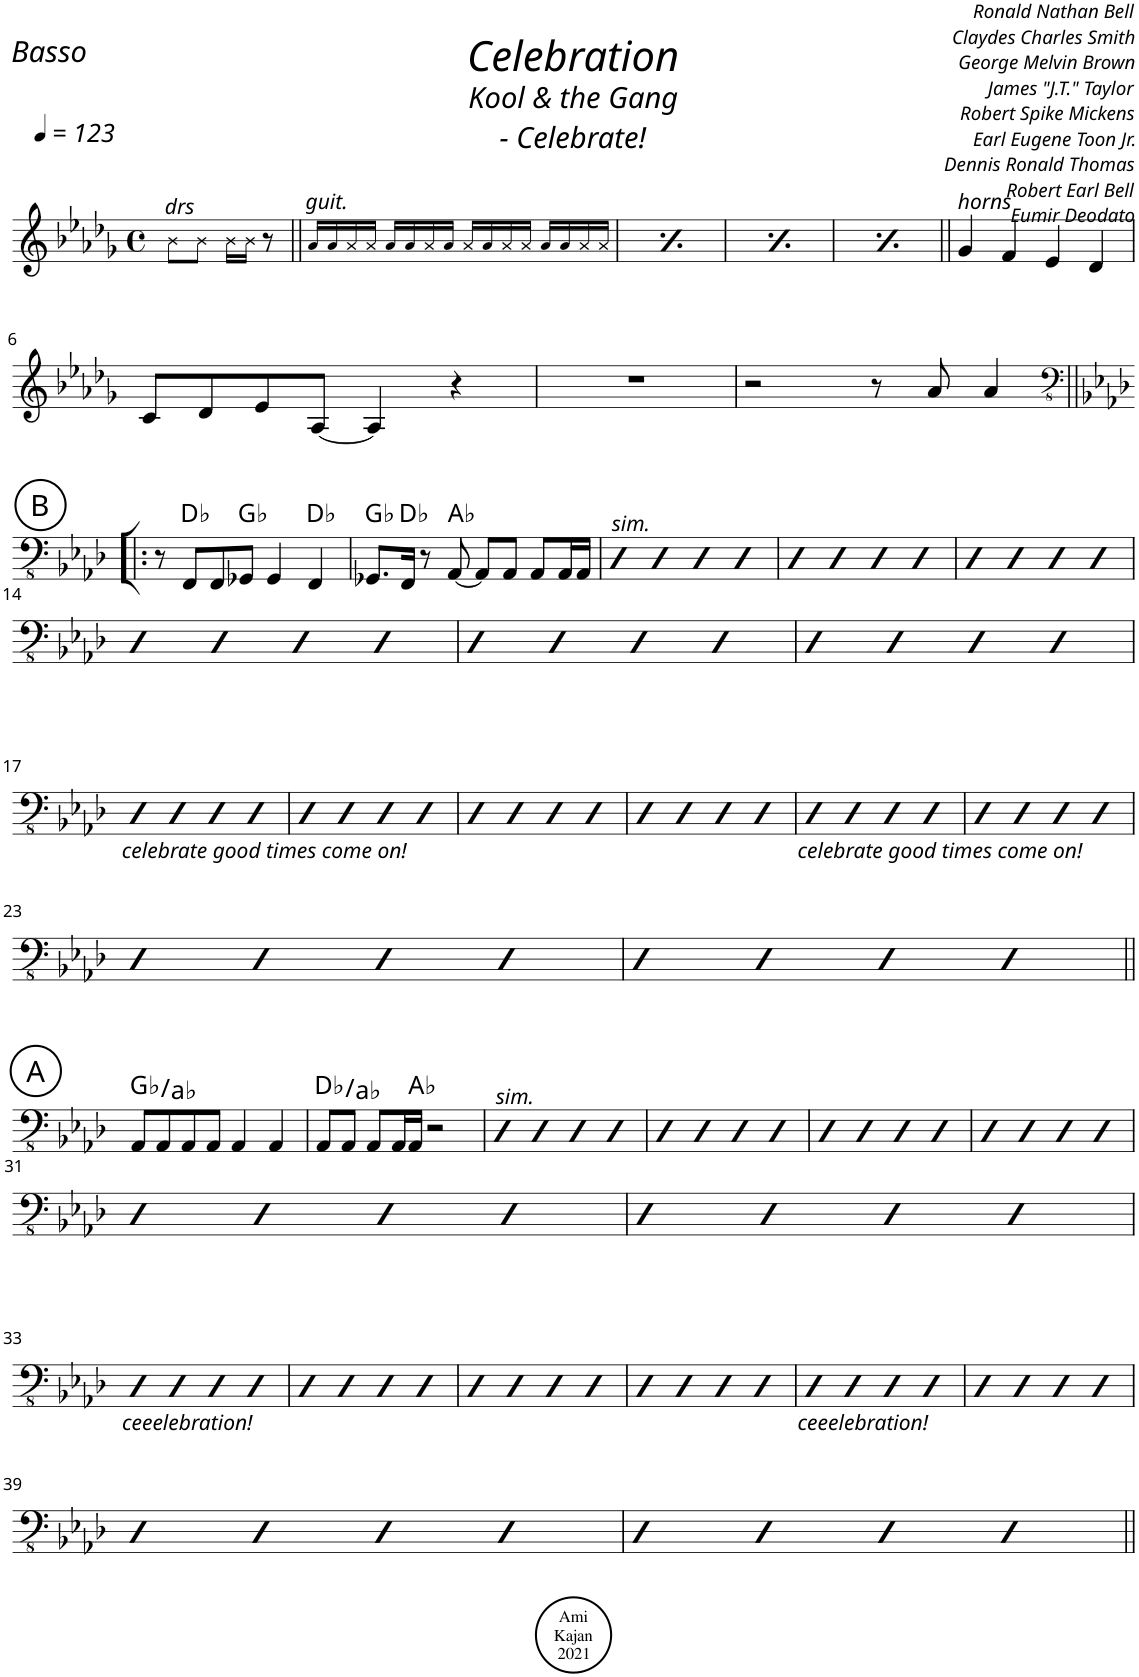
**kern	**harte
*part1	*part1
*staff1	*
*I"Acoustic Bass	*
*I'Bass	*
*clefG2	*
*k[b-e-a-d-g-]	*
*M4/4	*
*met(c)	*
*MM123	*
=	=
!LO:TX:a:i:t=drs	!
8b-!\L	.
8b-!\J	.
16b-!\LL	.
16b-!\JJ	.
8r	.
=1||	=1||
!LO:TX:a:i:t=guit.	!
16a-!/LL	.
16a-!/	.
16a-!/	.
16a-!/JJ	.
16a-!/LL	.
16a-!/	.
16a-!/	.
16a-!/JJ	.
16a-!/LL	.
16a-!/	.
16a-!/	.
16a-!/JJ	.
16a-!/LL	.
16a-!/	.
16a-!/	.
16a-!/JJ	.
=2	=2
!LO:TX:a:i:t=guit.	!
16a-!/LL	.
16a-!/	.
16a-!/	.
16a-!/JJ	.
16a-!/LL	.
16a-!/	.
16a-!/	.
16a-!/JJ	.
16a-!/LL	.
16a-!/	.
16a-!/	.
16a-!/JJ	.
16a-!/LL	.
16a-!/	.
16a-!/	.
16a-!/JJ	.
=3	=3
!LO:TX:a:i:t=guit.	!
16a-!/LL	.
16a-!/	.
16a-!/	.
16a-!/JJ	.
16a-!/LL	.
16a-!/	.
16a-!/	.
16a-!/JJ	.
16a-!/LL	.
16a-!/	.
16a-!/	.
16a-!/JJ	.
16a-!/LL	.
16a-!/	.
16a-!/	.
16a-!/JJ	.
=4	=4
!LO:TX:a:i:t=guit.	!
16a-!/LL	.
16a-!/	.
16a-!/	.
16a-!/JJ	.
16a-!/LL	.
16a-!/	.
16a-!/	.
16a-!/JJ	.
16a-!/LL	.
16a-!/	.
16a-!/	.
16a-!/JJ	.
16a-!/LL	.
16a-!/	.
16a-!/	.
16a-!/JJ	.
=5||	=5||
!LO:TX:a:i:t=horns	!
4g-/	.
4f/	.
4e-/	.
4d-/	.
!!LO:LB:g=z
=6	=6
8c/L	.
8d-/	.
8e-/	.
[8A-/J	.
4A-/]	.
4r	.
=7	=7
1r	.
=8	=8
2r	.
8r	.
8a-/	.
4a-/	.
!!LO:LB:g=z
!!LO:REH:place=s1:a:cj:enc=circle:fs=14:t=B
=9!|:	=9!|:
*clefFv4	*
*k[b-e-a-d-]	*
8r	.
8FFF/L	Db:maj
8FFF/	.
8GGG-X/J	Gb:maj
4GGG-/	.
4FFF/	Db:maj
=10	=10
8.GGG-X/L	Gb:maj
16FFF/Jk	Db:maj
8r	.
[8AAA-/	Ab:maj
8AAA-/L]	.
8AAA-/J	.
8AAA-/L	.
16AAA-/L	.
16AAA-/JJ	.
=11	=11
!LO:TX:a:i:t=sim.	!
4DD-	.
4DD-	.
4DD-	.
4DD-	.
=12	=12
4DD-	.
4DD-	.
4DD-	.
4DD-	.
=13	=13
4DD-	.
4DD-	.
4DD-	.
4DD-	.
!!LO:LB:g=z
=14	=14
4DD-	.
4DD-	.
4DD-	.
4DD-	.
=15	=15
4DD-	.
4DD-	.
4DD-	.
4DD-	.
=16	=16
4DD-	.
4DD-	.
4DD-	.
4DD-	.
!!LO:LB:g=z
=17	=17
!LO:TX:b:i:t=celebrate good times come on!	!
4DD-	.
4DD-	.
4DD-	.
4DD-	.
=18	=18
4DD-	.
4DD-	.
4DD-	.
4DD-	.
=19	=19
4DD-	.
4DD-	.
4DD-	.
4DD-	.
=20	=20
4DD-	.
4DD-	.
4DD-	.
4DD-	.
=21	=21
!LO:TX:b:i:t=celebrate good times come on!	!
4DD-	.
4DD-	.
4DD-	.
4DD-	.
=22	=22
4DD-	.
4DD-	.
4DD-	.
4DD-	.
!!LO:LB:g=z
=23	=23
4DD-	.
4DD-	.
4DD-	.
4DD-	.
=24	=24
4DD-	.
4DD-	.
4DD-	.
4DD-	.
!!LO:LB:g=z
!!LO:REH:place=s1:a:cj:enc=circle:fs=14:t=A
=25||	=25||
8AAA-/L	Gb:maj/2
8AAA-/	.
8AAA-/	.
8AAA-/J	.
4AAA-/	.
4AAA-/	.
=26	=26
8AAA-/L	Db:maj/5
8AAA-/J	.
8AAA-/L	.
16AAA-/L	.
16AAA-/JJ	Ab:maj
2r	.
=27	=27
!LO:TX:a:i:t=sim.	!
4DD-	.
4DD-	.
4DD-	.
4DD-	.
=28	=28
4DD-	.
4DD-	.
4DD-	.
4DD-	.
=29	=29
4DD-	.
4DD-	.
4DD-	.
4DD-	.
=30	=30
4DD-	.
4DD-	.
4DD-	.
4DD-	.
!!LO:LB:g=z
=31	=31
4DD-	.
4DD-	.
4DD-	.
4DD-	.
=32	=32
4DD-	.
4DD-	.
4DD-	.
4DD-	.
!!LO:LB:g=z
=33	=33
!LO:TX:b:i:t=ceeelebration!	!
4DD-	.
4DD-	.
4DD-	.
4DD-	.
=34	=34
4DD-	.
4DD-	.
4DD-	.
4DD-	.
=35	=35
4DD-	.
4DD-	.
4DD-	.
4DD-	.
=36	=36
4DD-	.
4DD-	.
4DD-	.
4DD-	.
=37	=37
!LO:TX:b:i:t=ceeelebration!	!
4DD-	.
4DD-	.
4DD-	.
4DD-	.
=38	=38
4DD-	.
4DD-	.
4DD-	.
4DD-	.
!!LO:LB:g=z
=39	=39
4DD-	.
4DD-	.
4DD-	.
4DD-	.
=40	=40
4DD-	.
4DD-	.
4DD-	.
4DD-	.
=||	=||
*-	*-
